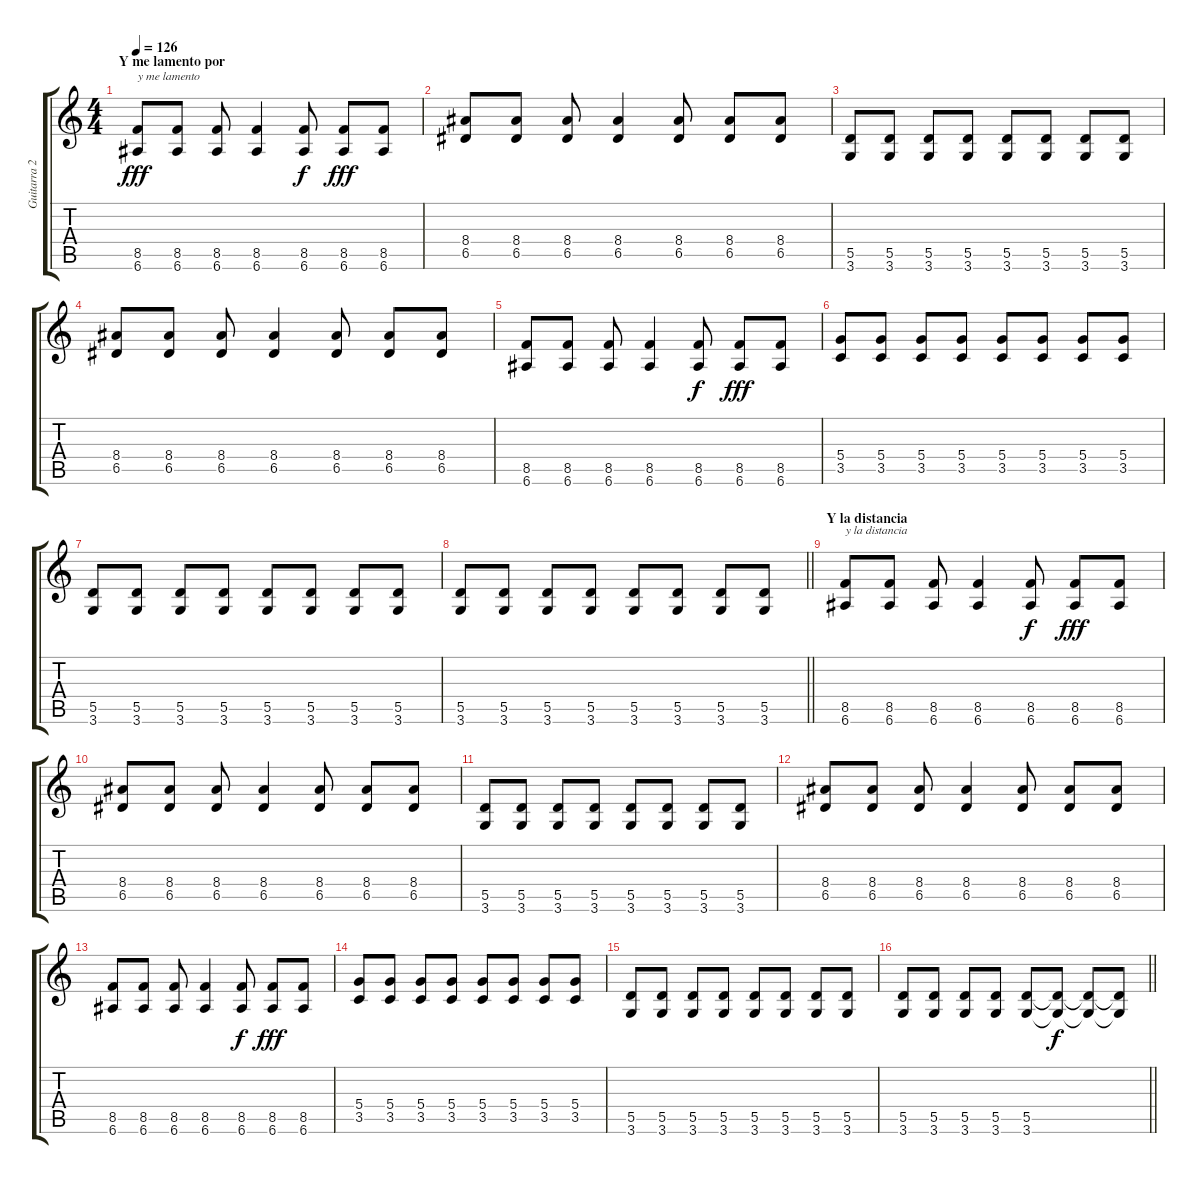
\track ("Guitarra 2" "Guitarra 2") {instrument distortionguitar}
\staff {score tabs}
\tuning (E4 B3 G3 D3 A2 E2) {hide}
\ts (4 4)
\section ("" "Y me lamento por")
\tempo 126
\clef g2
\ks c
(8.5 6.6).8{txt "y me lamento" dy fff volume 16 balance 16 instrument distortionguitar} (8.5 6.6).8 (8.5 6.6).8 (8.5 6.6).4 (8.5 6.6).8{dy f} (8.5 6.6).8{dy fff} (8.5 6.6).8 |
(8.4 6.5).8 (8.4 6.5).8 (8.4 6.5).8 (8.4 6.5).4 (8.4 6.5).8 (8.4 6.5).8 (8.4 6.5).8 |
(5.5 3.6).8 (5.5 3.6).8 (5.5 3.6).8 (5.5 3.6).8 (5.5 3.6).8 (5.5 3.6).8 (5.5 3.6).8 (5.5 3.6).8 |
(8.4 6.5).8 (8.4 6.5).8 (8.4 6.5).8 (8.4 6.5).4 (8.4 6.5).8 (8.4 6.5).8 (8.4 6.5).8 |
(8.5 6.6).8{instrument distortionguitar} (8.5 6.6).8 (8.5 6.6).8 (8.5 6.6).4 (8.5 6.6).8{dy f} (8.5 6.6).8{dy fff} (8.5 6.6).8 |
(5.4 3.5).8 (5.4 3.5).8 (5.4 3.5).8 (5.4 3.5).8 (5.4 3.5).8 (5.4 3.5).8 (5.4 3.5).8 (5.4 3.5).8 |
(5.5 3.6).8 (5.5 3.6).8 (5.5 3.6).8 (5.5 3.6).8 (5.5 3.6).8 (5.5 3.6).8 (5.5 3.6).8 (5.5 3.6).8 |
\barLineRight lightlight
(5.5 3.6).8 (5.5 3.6).8 (5.5 3.6).8 (5.5 3.6).8 (5.5 3.6).8 (5.5 3.6).8 (5.5 3.6).8 (5.5 3.6).8 |
\section ("" "Y la distancia")
(8.5 6.6).8{txt "y la distancia" instrument distortionguitar} (8.5 6.6).8 (8.5 6.6).8 (8.5 6.6).4 (8.5 6.6).8{dy f} (8.5 6.6).8{dy fff} (8.5 6.6).8 |
(8.4 6.5).8 (8.4 6.5).8 (8.4 6.5).8 (8.4 6.5).4 (8.4 6.5).8 (8.4 6.5).8 (8.4 6.5).8 |
(5.5 3.6).8 (5.5 3.6).8 (5.5 3.6).8 (5.5 3.6).8 (5.5 3.6).8 (5.5 3.6).8 (5.5 3.6).8 (5.5 3.6).8 |
(8.4 6.5).8 (8.4 6.5).8 (8.4 6.5).8 (8.4 6.5).4 (8.4 6.5).8 (8.4 6.5).8 (8.4 6.5).8 |
(8.5 6.6).8{instrument distortionguitar} (8.5 6.6).8 (8.5 6.6).8 (8.5 6.6).4 (8.5 6.6).8{dy f} (8.5 6.6).8{dy fff} (8.5 6.6).8 |
(5.4 3.5).8 (5.4 3.5).8 (5.4 3.5).8 (5.4 3.5).8 (5.4 3.5).8 (5.4 3.5).8 (5.4 3.5).8 (5.4 3.5).8 |
(5.5 3.6).8 (5.5 3.6).8 (5.5 3.6).8 (5.5 3.6).8 (5.5 3.6).8 (5.5 3.6).8 (5.5 3.6).8 (5.5 3.6).8 |
\barLineRight lightlight
(5.5 3.6).8 (5.5 3.6).8 (5.5 3.6).8 (5.5 3.6).8 (5.5 3.6).8 (5.5{t} 3.6{t}).8{dy f} (5.5{t} 3.6{t}).8 (5.5{t} 3.6{t}).8
